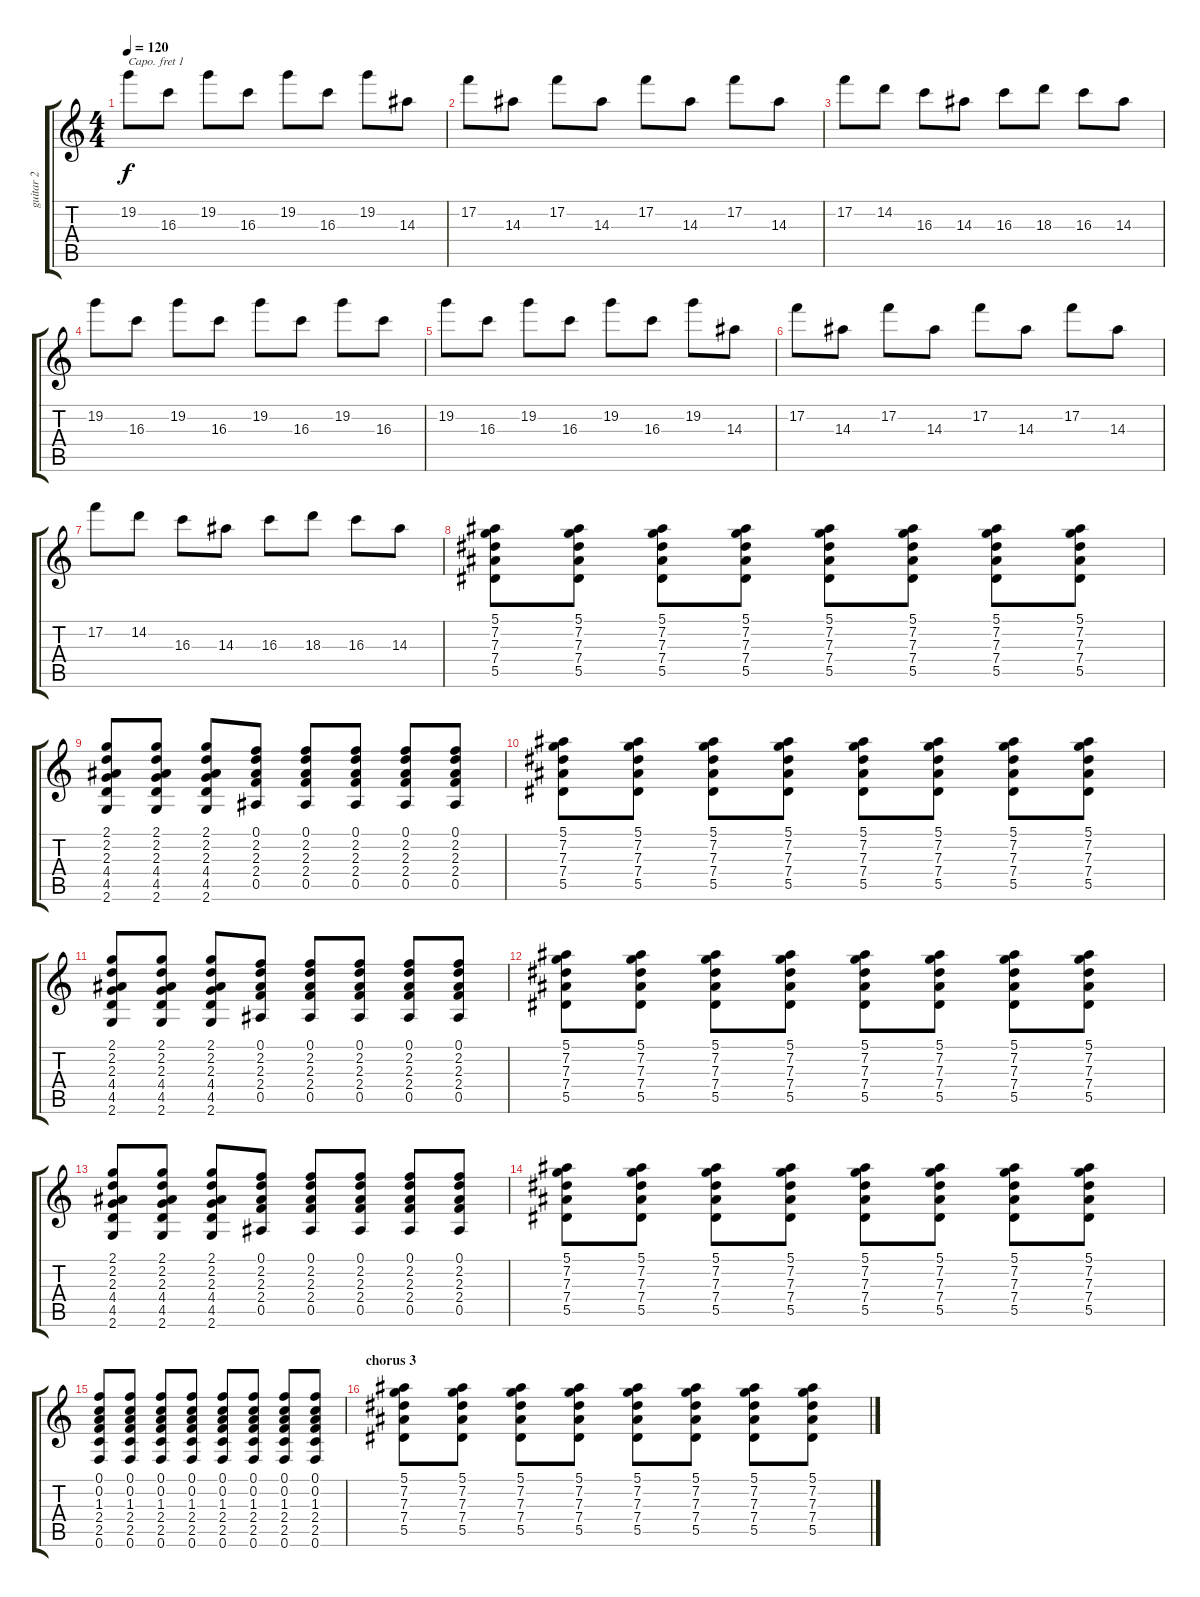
\track ("guitar 2" "guitar 2") {instrument overdrivenguitar}
\staff {score tabs}
\capo 1
\tuning (E4 B3 G3 D3 A2 E2) {hide}
\ts (4 4)
\tempo 120
\clef g2
\ks c
19.2.8{dy f} 16.3.8 19.2.8 16.3.8 19.2.8 16.3.8 19.2.8 14.3.8 |
17.2.8 14.3.8 17.2.8 14.3.8 17.2.8 14.3.8 17.2.8 14.3.8 |
17.2.8 14.2.8 16.3.8 14.3.8 16.3.8 18.3.8 16.3.8 14.3.8 |
19.2.8 16.3.8 19.2.8 16.3.8 19.2.8 16.3.8 19.2.8 16.3.8 |
19.2.8 16.3.8 19.2.8 16.3.8 19.2.8 16.3.8 19.2.8 14.3.8 |
17.2.8 14.3.8 17.2.8 14.3.8 17.2.8 14.3.8 17.2.8 14.3.8 |
17.2.8 14.2.8 16.3.8 14.3.8 16.3.8 18.3.8 16.3.8 14.3.8 |
(5.1 7.2 7.3 7.4 5.5).8{volume 10 balance 4 instrument overdrivenguitar} (5.1 7.2 7.3 7.4 5.5).8 (5.1 7.2 7.3 7.4 5.5).8 (5.1 7.2 7.3 7.4 5.5).8 (5.1 7.2 7.3 7.4 5.5).8 (5.1 7.2 7.3 7.4 5.5).8 (5.1 7.2 7.3 7.4 5.5).8 (5.1 7.2 7.3 7.4 5.5).8 |
(2.1 2.2 2.3 4.4 4.5 2.6).8 (2.1 2.2 2.3 4.4 4.5 2.6).8 (2.1 2.2 2.3 4.4 4.5 2.6).8 (0.1 2.2 2.3 2.4 0.5).8 (0.1 2.2 2.3 2.4 0.5).8 (0.1 2.2 2.3 2.4 0.5).8 (0.1 2.2 2.3 2.4 0.5).8 (0.1 2.2 2.3 2.4 0.5).8 |
(5.1 7.2 7.3 7.4 5.5).8 (5.1 7.2 7.3 7.4 5.5).8 (5.1 7.2 7.3 7.4 5.5).8 (5.1 7.2 7.3 7.4 5.5).8 (5.1 7.2 7.3 7.4 5.5).8 (5.1 7.2 7.3 7.4 5.5).8 (5.1 7.2 7.3 7.4 5.5).8 (5.1 7.2 7.3 7.4 5.5).8 |
(2.1 2.2 2.3 4.4 4.5 2.6).8 (2.1 2.2 2.3 4.4 4.5 2.6).8 (2.1 2.2 2.3 4.4 4.5 2.6).8 (0.1 2.2 2.3 2.4 0.5).8 (0.1 2.2 2.3 2.4 0.5).8 (0.1 2.2 2.3 2.4 0.5).8 (0.1 2.2 2.3 2.4 0.5).8 (0.1 2.2 2.3 2.4 0.5).8 |
(5.1 7.2 7.3 7.4 5.5).8 (5.1 7.2 7.3 7.4 5.5).8 (5.1 7.2 7.3 7.4 5.5).8 (5.1 7.2 7.3 7.4 5.5).8 (5.1 7.2 7.3 7.4 5.5).8 (5.1 7.2 7.3 7.4 5.5).8 (5.1 7.2 7.3 7.4 5.5).8 (5.1 7.2 7.3 7.4 5.5).8 |
(2.1 2.2 2.3 4.4 4.5 2.6).8 (2.1 2.2 2.3 4.4 4.5 2.6).8 (2.1 2.2 2.3 4.4 4.5 2.6).8 (0.1 2.2 2.3 2.4 0.5).8 (0.1 2.2 2.3 2.4 0.5).8 (0.1 2.2 2.3 2.4 0.5).8 (0.1 2.2 2.3 2.4 0.5).8 (0.1 2.2 2.3 2.4 0.5).8 |
(5.1 7.2 7.3 7.4 5.5).8 (5.1 7.2 7.3 7.4 5.5).8 (5.1 7.2 7.3 7.4 5.5).8 (5.1 7.2 7.3 7.4 5.5).8 (5.1 7.2 7.3 7.4 5.5).8 (5.1 7.2 7.3 7.4 5.5).8 (5.1 7.2 7.3 7.4 5.5).8 (5.1 7.2 7.3 7.4 5.5).8 |
(0.1 0.2 1.3 2.4 2.5 0.6).8 (0.1 0.2 1.3 2.4 2.5 0.6).8 (0.1 0.2 1.3 2.4 2.5 0.6).8 (0.1 0.2 1.3 2.4 2.5 0.6).8 (0.1 0.2 1.3 2.4 2.5 0.6).8 (0.1 0.2 1.3 2.4 2.5 0.6).8 (0.1 0.2 1.3 2.4 2.5 0.6).8 (0.1 0.2 1.3 2.4 2.5 0.6).8 |
\section ("" "chorus 3")
(5.1 7.2 7.3 7.4 5.5).8 (5.1 7.2 7.3 7.4 5.5).8 (5.1 7.2 7.3 7.4 5.5).8 (5.1 7.2 7.3 7.4 5.5).8 (5.1 7.2 7.3 7.4 5.5).8 (5.1 7.2 7.3 7.4 5.5).8 (5.1 7.2 7.3 7.4 5.5).8 (5.1 7.2 7.3 7.4 5.5).8
